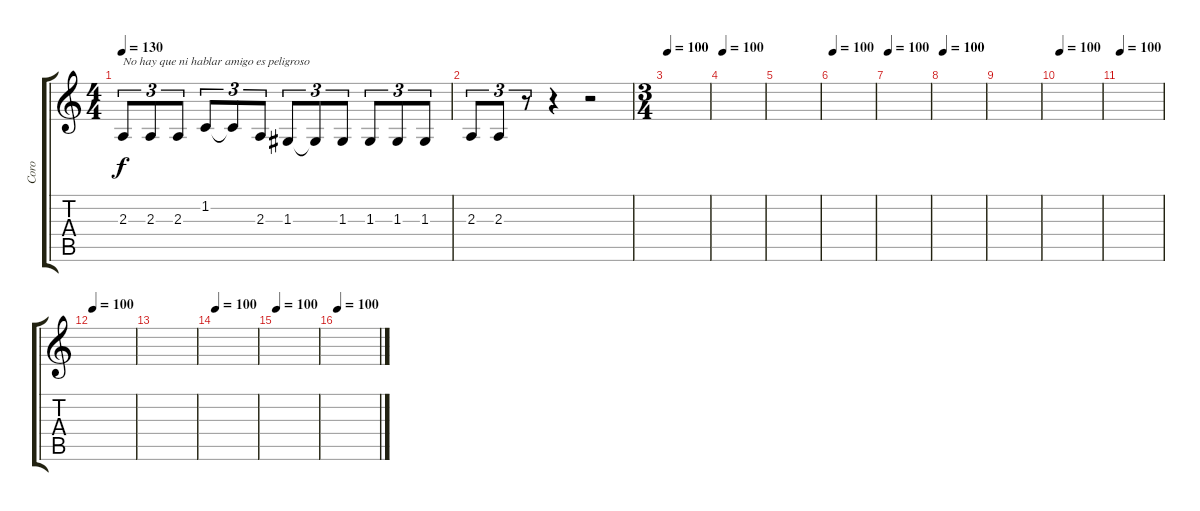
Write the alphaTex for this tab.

\track ("Coro" "Coro") {instrument choiraahs}
\staff {score tabs}
\tuning (E4 B3 G3 D3 A2 E2) {hide}
\ts (4 4)
\tempo 130
\clef g2
\ks c
2.3.8{tu (3 2) txt "No hay que ni hablar amigo es peligroso" dy f} 2.3.8{tu (3 2)} 2.3.8{tu (3 2)} 1.2.8{tu (3 2)} 1.2{t}.8{tu (3 2)} 2.3.8{tu (3 2)} 1.3.8{tu (3 2)} 1.3{t}.8{tu (3 2)} 1.3.8{tu (3 2)} 1.3.8{tu (3 2)} 1.3.8{tu (3 2)} 1.3.8{tu (3 2)} |
2.3.8{tu (3 2)} 2.3.8{tu (3 2)} r.8{tu (3 2)} r.4 r.2 |
\ts (3 4)
\tempo 100
|
\tempo 100
|
|
\tempo 100
|
\tempo 100
|
\tempo 100
|
|
\tempo 100
|
\tempo 100
|
\tempo 100
|
|
\tempo 100
|
\tempo 100
|
\tempo 100
